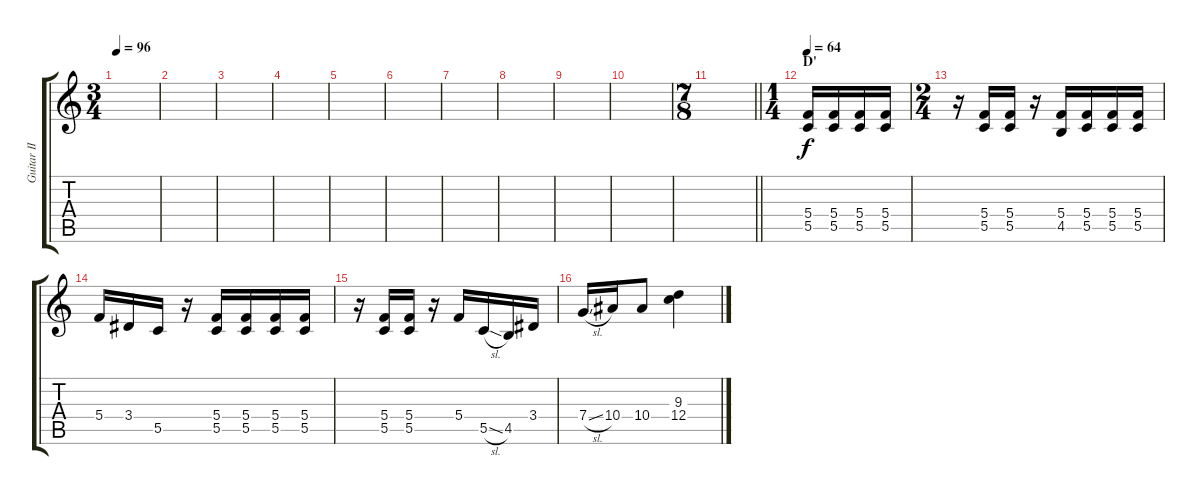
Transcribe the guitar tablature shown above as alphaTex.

\track ("Guitar II" "Guitar II") {instrument distortionguitar}
\staff {score tabs}
\tuning (D4 A3 F3 C3 G2 C2) {hide}
\ts (3 4)
\tempo 96
\clef g2
\ks c
|
|
|
|
|
|
|
|
|
|
\ts (7 8)
\barLineRight lightlight
|
\ts (1 4)
\section ("" "D'")
\tempo 64
(5.4 5.5).16 (5.4 5.5).16 (5.4 5.5).16 (5.4 5.5).16 |
\ts (2 4)
r.16 (5.4 5.5).16 (5.4 5.5).16 r.16 (5.4 4.5).16 (5.4 5.5).16 (5.4 5.5).16 (5.4 5.5).16 |
5.4.16 3.4.16 5.5.16 r.16 (5.4 5.5).16 (5.4 5.5).16 (5.4 5.5).16 (5.4 5.5).16 |
r.16 (5.4 5.5).16 (5.4 5.5).16 r.16 5.4.16 5.5{sl}.16 4.5.16 3.4.16 |
7.4{sl}.16 10.4.16 10.4.8 (9.3 12.4).4
